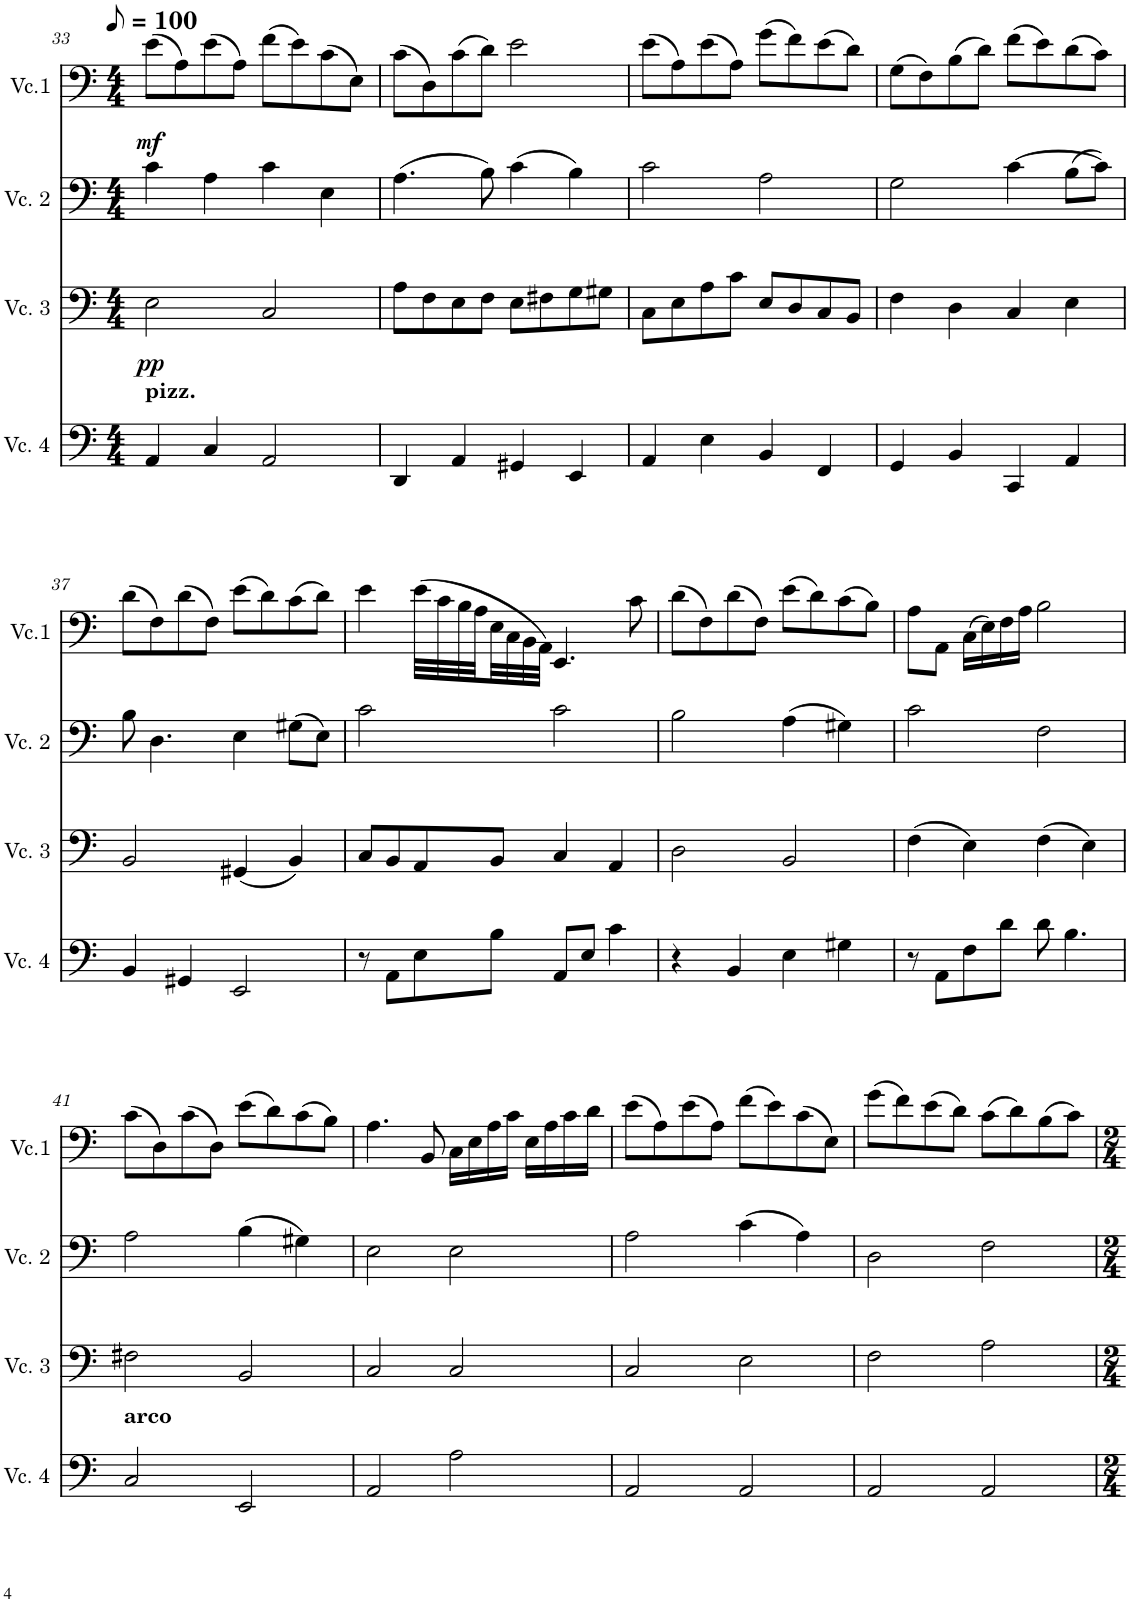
**kern	**kern	**dynam	**kern	**kern	**dynam
*part4	*part3	*part3	*part2	*part1	*part1
*staff4	*staff3	*staff3	*staff2	*staff1	*staff1
*I"Cello 4	*I"Cello 3	*	*I"Cello 2	*I"Cello 1	*
!!LO:PB:g=z
*clefF4	*clefF4	*	*clefF4	*clefF4	*
*k[]	*k[]	*	*k[]	*k[]	*
*M4/4	*M4/4	*	*M4/4	*M4/4	*
*MM50	*MM50	*	*MM50	*MM50	*
=33	=33	=33	=33	=33	=33
!LO:TX:a:B:t=pizz.	!	!	!	!	!
!	!	!LO:DY:b	!	!	!LO:DY:b
4AA/	2E\	pp	4c\	(8e\L	mf
.	.	.	.	8A\)	.
4C/	.	.	4A\	(8e\	.
.	.	.	.	8A\J)	.
2AA/	2C/	.	4c\	(8f\L	.
.	.	.	.	8e\)	.
.	.	.	4E\	(8c\	.
.	.	.	.	8E\J)	.
=34	=34	=34	=34	=34	=34
4DD/	8A\L	.	(4.A\	(8c\L	.
.	8F\	.	.	8D\)	.
4AA/	8E\	.	.	(8c\	.
.	8F\J	.	8B\)	8d\J)	.
4GG#X/	8E\L	.	(4c\	2e\	.
.	8F#X\	.	.	.	.
4EE/	8G\	.	4B\)	.	.
.	8G#X\J	.	.	.	.
=35	=35	=35	=35	=35	=35
4AA/	8C\L	.	2c\	(8e\L	.
.	8E\	.	.	8A\)	.
4E\	8A\	.	.	(8e\	.
.	8c\J	.	.	8A\J)	.
4BB/	8E/L	.	2A\	(8g\L	.
.	8D/	.	.	8f\)	.
4FF/	8C/	.	.	(8e\	.
.	8BB/J	.	.	8d\J)	.
=36	=36	=36	=36	=36	=36
4GG/	4F\	.	2G\	(8G\L	.
.	.	.	.	8F\)	.
4BB/	4D\	.	.	(8B\	.
.	.	.	.	8d\J)	.
4CC/	4C/	.	[4c\	(8f\L	.
.	.	.	.	8e\)	.
4AA/	4E\	.	(8B\L	(8d\	.
.	.	.	8c\J])	8c\J)	.
!!LO:LB:g=z
=37	=37	=37	=37	=37	=37
4BB/	2BB/	.	8B\	(8d\L	.
.	.	.	4.D\	8F\)	.
4GG#X/	.	.	.	(8d\	.
.	.	.	.	8F\J)	.
2EE/	(4GG#X/	.	4E\	(8e\L	.
.	.	.	.	8d\)	.
.	4BB/)	.	(8G#X\L	(8c\	.
.	.	.	8E\J)	8d\J)	.
=38	=38	=38	=38	=38	=38
8r	8C/L	.	2c\	4e\	.
8AA\L	8BB/	.	.	.	.
8E\	8AA/	.	.	(32e\LLL	.
.	.	.	.	32c\	.
.	.	.	.	32B\	.
.	.	.	.	32A\	.
8B\J	8BB/J	.	.	32E\	.
.	.	.	.	32C\	.
.	.	.	.	32BB\	.
.	.	.	.	32AA\JJJ)	.
8AA/L	4C/	.	2c\	4.EE/	.
8E/J	.	.	.	.	.
4c\	4AA/	.	.	.	.
.	.	.	.	8c\	.
=39	=39	=39	=39	=39	=39
4r	2D\	.	2B\	(8d\L	.
.	.	.	.	8F\)	.
4BB/	.	.	.	(8d\	.
.	.	.	.	8F\J)	.
4E\	2BB/	.	(4A\	(8e\L	.
.	.	.	.	8d\)	.
4G#X\	.	.	4G#X\)	(8c\	.
.	.	.	.	8B\J)	.
=40	=40	=40	=40	=40	=40
8r	(4F\	.	2c\	8A\L	.
8AA\L	.	.	.	8AA\J	.
8F\	4E\)	.	.	(16C\LL	.
.	.	.	.	16E\)	.
8d\J	.	.	.	16F\	.
.	.	.	.	16A\JJ	.
8d\	(4F\	.	2F\	2B\	.
4.B\	.	.	.	.	.
.	4E\)	.	.	.	.
!!LO:LB:g=z
=41	=41	=41	=41	=41	=41
!LO:TX:a:B:t=arco	!	!	!	!	!
2C/	2F#X\	.	2A\	(8c\L	.
.	.	.	.	8D\)	.
.	.	.	.	(8c\	.
.	.	.	.	8D\J)	.
2EE/	2BB/	.	(4B\	(8e\L	.
.	.	.	.	8d\)	.
.	.	.	4G#X\)	(8c\	.
.	.	.	.	8B\J)	.
=42	=42	=42	=42	=42	=42
2AA/	2C/	.	2E\	4.A\	.
.	.	.	.	8BB/	.
2A\	2C/	.	2E\	16C\LL	.
.	.	.	.	16E\	.
.	.	.	.	16A\	.
.	.	.	.	16c\JJ	.
.	.	.	.	16E\LL	.
.	.	.	.	16A\	.
.	.	.	.	16c\	.
.	.	.	.	16d\JJ	.
=43	=43	=43	=43	=43	=43
2AA/	2C/	.	2A\	(8e\L	.
.	.	.	.	8A\)	.
.	.	.	.	(8e\	.
.	.	.	.	8A\J)	.
2AA/	2E\	.	(4c\	(8f\L	.
.	.	.	.	8e\)	.
.	.	.	4A\)	(8c\	.
.	.	.	.	8E\J)	.
=44	=44	=44	=44	=44	=44
2AA/	2F\	.	2D\	(8g\L	.
.	.	.	.	8f\)	.
.	.	.	.	(8e\	.
.	.	.	.	8d\J)	.
2AA/	2A\	.	2F\	(8c\L	.
.	.	.	.	8d\)	.
.	.	.	.	(8B\	.
.	.	.	.	8c\J)	.
=	=	=	=	=	=
*-	*-	*-	*-	*-	*-
